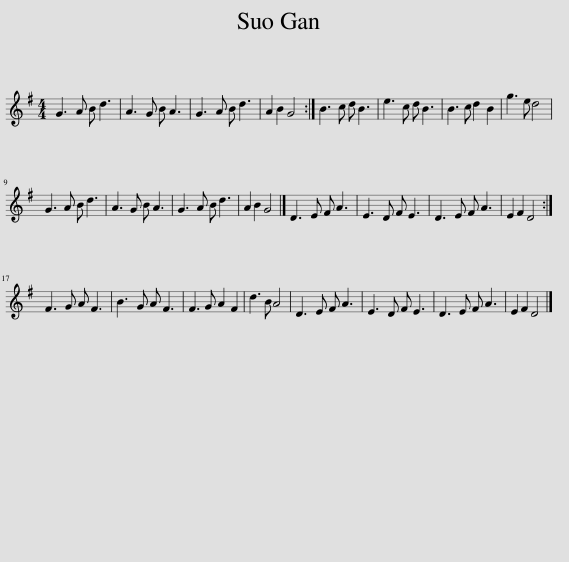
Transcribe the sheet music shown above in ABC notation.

X:1
L:1/8
M:4/4
I:linebreak $
K:G
V:1 treble
V:1
 G3 A B d3 | A3 G B A3 | G3 A B d3 | A2 B2 G4 :| B3 c d B3 | %5
 e3 c d B3 | B3 c d2 B2 | g3 e d4 |$ G3 A B d3 | A3 G B A3 | %10
 G3 A B d3 | A2 B2 G4 |] D3 E F A3 | E3 D F E3 | D3 E F A3 | %15
 E2 F2 D4 :|$ F3 G A F3 | B3 G A F3 | F3 G A2 F2 | d3 B A4 | %20
 D3 E F A3 | E3 D F E3 | D3 E F A3 | E2 F2 D4 |] %24
